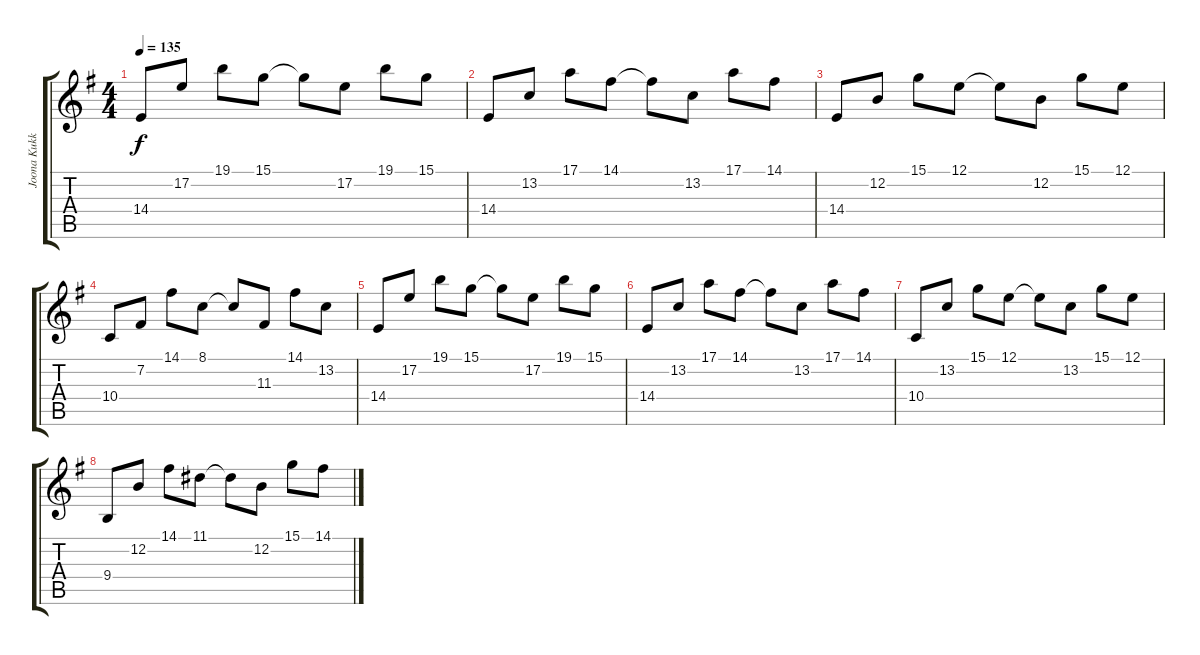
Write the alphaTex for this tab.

\track ("Joona Kukkola (piano)" "Joona Kukk") {instrument acousticgrandpiano}
\staff {score tabs}
\tuning (E4 B3 G3 D3 A2 E2) {hide}
\ts (4 4)
\tempo 135
\clef g2
\ks eminor
14.4.8{dy f} 17.2.8 19.1.8 15.1.8 15.1{t}.8 17.2.8 19.1.8 15.1.8 |
14.4.8 13.2.8 17.1.8 14.1.8 14.1{t}.8 13.2.8 17.1.8 14.1.8 |
14.4.8{volume 8} 12.2.8 15.1.8 12.1.8 12.1{t}.8 12.2.8 15.1.8 12.1.8 |
10.4.8 7.2.8 14.1.8 8.1.8 8.1{t}.8 11.3.8 14.1.8 13.2.8 |
14.4.8 17.2.8 19.1.8 15.1.8 15.1{t}.8 17.2.8 19.1.8 15.1.8 |
14.4.8 13.2.8 17.1.8 14.1.8 14.1{t}.8 13.2.8 17.1.8 14.1.8 |
10.4.8{volume 2} 13.2.8 15.1.8 12.1.8 12.1{t}.8 13.2.8 15.1.8 12.1.8 |
9.4.8 12.2.8 14.1.8 11.1.8 11.1{t}.8 12.2.8 15.1.8 14.1.8
